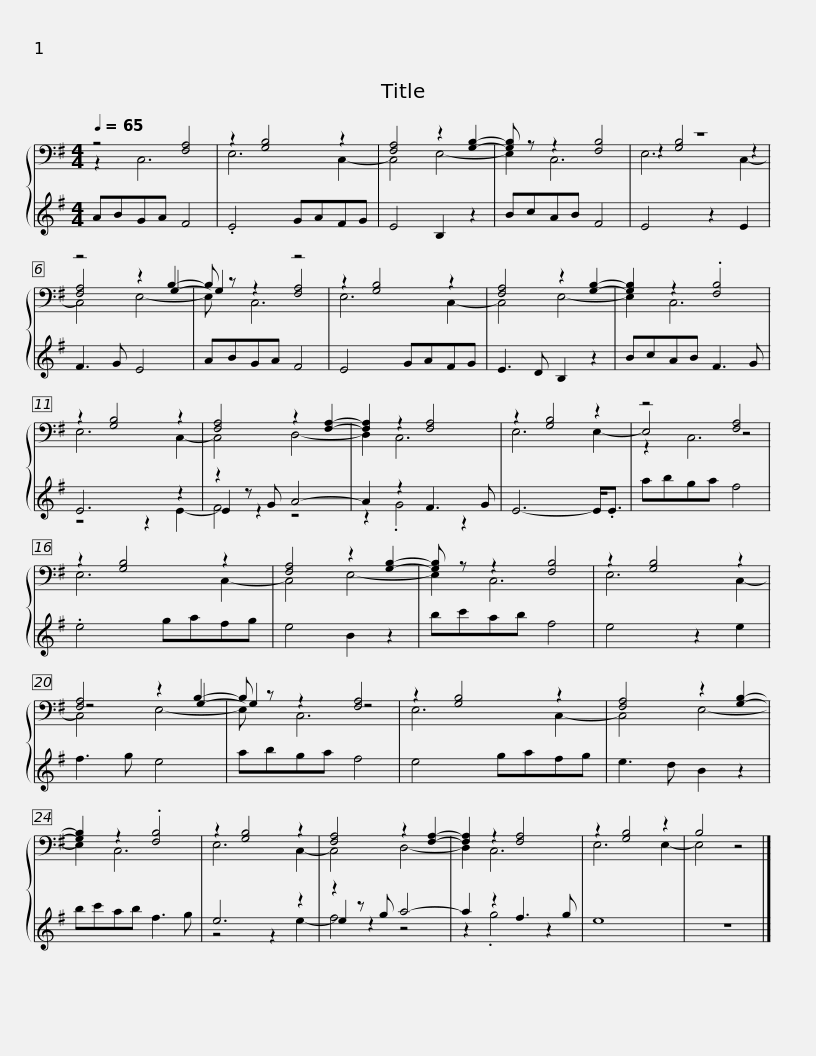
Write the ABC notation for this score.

X:1
%%score { ( 1 2 4 ) | ( 3 5 6 ) }
L:1/8
Q:1/4=65
M:4/4
I:linebreak $
K:G
V:1 bass
V:2 bass
V:4 bass
V:3 treble
V:5 treble
V:6 treble
V:1
 z4 [F,A,]4 | z2 [G,B,]4 z2 | [F,A,]4 z2 [G,B,]2- | [G,B,] z z2 [F,B,]4 | z8 | %5
 z4 z2 B,2- | B, z z2 z4 |$ z2 [G,B,]4 z2 | [F,A,]4 z2 [G,B,]2- | [G,B,]2 z2 .[F,B,]4 | %10
 z2 [G,B,]4 z2 | [F,A,]4 z2 [F,A,]2- | [F,A,]2 z2 [F,A,]4 | z2 [G,B,]4 z2 |$ z4 [F,A,]4 | %15
 z2 [G,B,]4 z2 | [F,A,]4 z2 [G,B,]2- | [G,B,] z z2 [F,B,]4 | z2 [G,B,]4 z2 | [F,A,]4 z2 B,2- | %20
 B, z z2 [F,A,]4 |$ z2 [G,B,]4 z2 | [F,A,]4 z2 [G,B,]2- | [G,B,]2 z2 .[F,B,]4 | z2 [G,B,]4 z2 | %25
 [F,A,]4 z2 [F,A,]2- | [F,A,]2 z2 [F,A,]4 | z2 [G,B,]4 z2 |$ B,4 z4 |] %29
V:2
 z2 C,6 | E,6 C,2- | C,4 E,4- | E,2 C,6 | z2 [G,B,]4 z2 | %5
 [F,A,]4 z2 G,2- | G,2 z2 [F,A,]4 |$ E,6 C,2- | C,4 E,4- | E,2 C,6 | %10
 E,6 C,2- | C,4 D,4- | D,2 C,6 | E,6 E,2- |$ E,4 z4 | %15
 E,6 C,2- | C,4 E,4- | E,2 C,6 | x8 | z4 z2 G,2- | %20
 G,2 z2 z4 |$ E,6 C,2- | C,4 E,4- | E,2 C,6 | E,6 C,2- | %25
 C,4 D,4- | D,2 C,6 | E,6 E,2- |$ E,4 z4 |] %29
V:3
 ABGA F4 | .E4 GAFG | E4 B,2 z2 | BcAB F4 | E4 z2 E2 | %5
 F3 G E4 | ABGA F4 |$ E4 GAFG | E3 D B,2 z2 | BcAB F3 G | %10
 E6 z2 | z2 z G A4- | A2 z2 F3 G | E6- E<.E |$ abga f4 | %15
 .e4 gafg | e4 B2 z2 | bc'ab f4 | e4 z2 e2 | f3 g e4 | %20
 abga f4 |$ e4 gafg | e3 d B2 z2 | bc'ab f3 g | e6 z2 | %25
 z2 z g a4- | a2 z2 f3 g | e8 |$ z8 |] %29
V:4
 x8 | x8 | x8 | x8 | E,6 C,2- | %5
 C,4 E,4- | E, z C,6 |$ x8 | x8 | x8 | %10
 x8 | x8 | x8 | x8 |$ z2 C,6 | %15
 x8 | x8 | x8 | E,6 C,2- | C,4 E,4- | %20
 E, z C,6 |$ x8 | x8 | x8 | x8 | %25
 x8 | x8 | x8 |$ x8 |] %29
V:5
 x8 | x8 | x8 | x8 | x8 | %5
 x8 | x8 |$ x8 | x8 | x8 | %10
 z4 z2 E2- | E2 z2 z4 | z2 .G4 z2 | x8 |$ x8 | %15
 x8 | x8 | x8 | x8 | x8 | %20
 x8 |$ x8 | x8 | x8 | z4 z2 e2- | %25
 e2 z2 z4 | z2 .g4 z2 | x8 |$ x8 |] %29
V:6
 x8 | x8 | x8 | x8 | x8 | %5
 x8 | x8 |$ x8 | x8 | x8 | %10
 x8 | F4 z4 | x8 | x8 |$ x8 | %15
 x8 | x8 | x8 | x8 | x8 | %20
 x8 |$ x8 | x8 | x8 | x8 | %25
 f4 z4 | x8 | x8 |$ x8 |] %29
